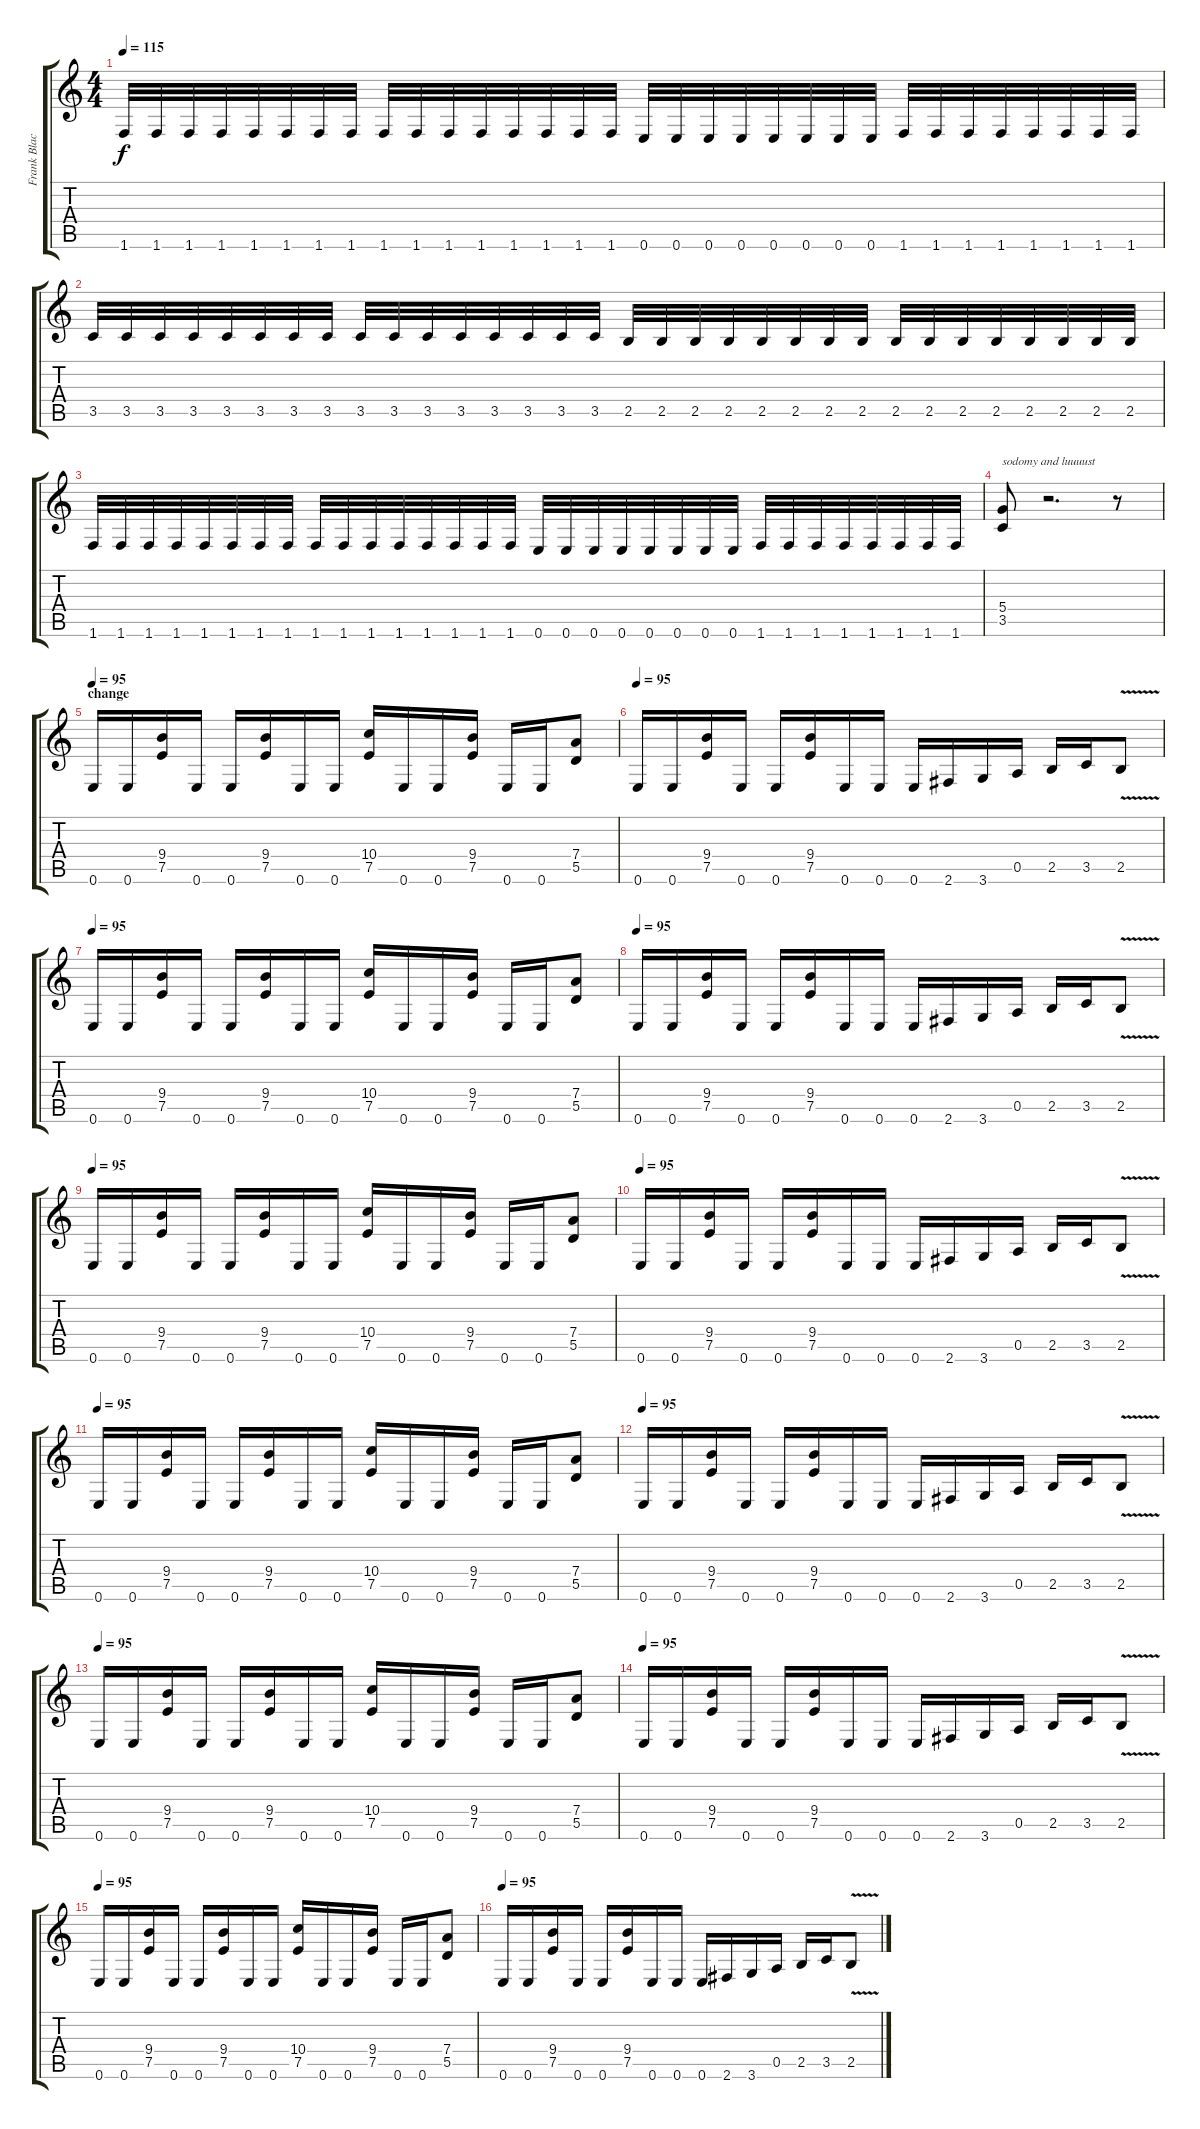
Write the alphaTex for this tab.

\track ("Frank Blackfire (Rhythm guitar)" "Frank Blac") {instrument distortionguitar}
\staff {score tabs}
\tuning (E4 B3 G3 D3 A2 E2) {hide}
\ts (4 4)
\tempo 115
\clef g2
\ks c
1.6.32{dy f} 1.6.32 1.6.32 1.6.32 1.6.32 1.6.32 1.6.32 1.6.32 1.6.32 1.6.32 1.6.32 1.6.32 1.6.32 1.6.32 1.6.32 1.6.32 0.6.32 0.6.32 0.6.32 0.6.32 0.6.32 0.6.32 0.6.32 0.6.32 1.6.32 1.6.32 1.6.32 1.6.32 1.6.32 1.6.32 1.6.32 1.6.32 |
3.5.32 3.5.32 3.5.32 3.5.32 3.5.32 3.5.32 3.5.32 3.5.32 3.5.32 3.5.32 3.5.32 3.5.32 3.5.32 3.5.32 3.5.32 3.5.32 2.5.32 2.5.32 2.5.32 2.5.32 2.5.32 2.5.32 2.5.32 2.5.32 2.5.32 2.5.32 2.5.32 2.5.32 2.5.32 2.5.32 2.5.32 2.5.32 |
1.6.32 1.6.32 1.6.32 1.6.32 1.6.32 1.6.32 1.6.32 1.6.32 1.6.32 1.6.32 1.6.32 1.6.32 1.6.32 1.6.32 1.6.32 1.6.32 0.6.32 0.6.32 0.6.32 0.6.32 0.6.32 0.6.32 0.6.32 0.6.32 1.6.32 1.6.32 1.6.32 1.6.32 1.6.32 1.6.32 1.6.32 1.6.32 |
(5.4 3.5).8{txt "sodomy and luuuust"} r.2{d} r.8 |
\section ("" "change")
\tempo 95
0.6.16 0.6.16 (9.4 7.5).16 0.6.16 0.6.16 (9.4 7.5).16 0.6.16 0.6.16 (10.4 7.5).16 0.6.16 0.6.16 (9.4 7.5).16 0.6.16 0.6.16 (7.4 5.5).8 |
\tempo 95
0.6.16 0.6.16 (9.4 7.5).16 0.6.16 0.6.16 (9.4 7.5).16 0.6.16 0.6.16 0.6.16 2.6.16 3.6.16 0.5.16 2.5.16 3.5.16 2.5{v}.8 |
\tempo 95
0.6.16 0.6.16 (9.4 7.5).16 0.6.16 0.6.16 (9.4 7.5).16 0.6.16 0.6.16 (10.4 7.5).16 0.6.16 0.6.16 (9.4 7.5).16 0.6.16 0.6.16 (7.4 5.5).8 |
\tempo 95
0.6.16 0.6.16 (9.4 7.5).16 0.6.16 0.6.16 (9.4 7.5).16 0.6.16 0.6.16 0.6.16 2.6.16 3.6.16 0.5.16 2.5.16 3.5.16 2.5{v}.8 |
\tempo 95
0.6.16 0.6.16 (9.4 7.5).16 0.6.16 0.6.16 (9.4 7.5).16 0.6.16 0.6.16 (10.4 7.5).16 0.6.16 0.6.16 (9.4 7.5).16 0.6.16 0.6.16 (7.4 5.5).8 |
\tempo 95
0.6.16 0.6.16 (9.4 7.5).16 0.6.16 0.6.16 (9.4 7.5).16 0.6.16 0.6.16 0.6.16 2.6.16 3.6.16 0.5.16 2.5.16 3.5.16 2.5{v}.8 |
\tempo 95
0.6.16 0.6.16 (9.4 7.5).16 0.6.16 0.6.16 (9.4 7.5).16 0.6.16 0.6.16 (10.4 7.5).16 0.6.16 0.6.16 (9.4 7.5).16 0.6.16 0.6.16 (7.4 5.5).8 |
\tempo 95
0.6.16 0.6.16 (9.4 7.5).16 0.6.16 0.6.16 (9.4 7.5).16 0.6.16 0.6.16 0.6.16 2.6.16 3.6.16 0.5.16 2.5.16 3.5.16 2.5{v}.8 |
\tempo 95
0.6.16 0.6.16 (9.4 7.5).16 0.6.16 0.6.16 (9.4 7.5).16 0.6.16 0.6.16 (10.4 7.5).16 0.6.16 0.6.16 (9.4 7.5).16 0.6.16 0.6.16 (7.4 5.5).8 |
\tempo 95
0.6.16 0.6.16 (9.4 7.5).16 0.6.16 0.6.16 (9.4 7.5).16 0.6.16 0.6.16 0.6.16 2.6.16 3.6.16 0.5.16 2.5.16 3.5.16 2.5{v}.8 |
\tempo 95
0.6.16 0.6.16 (9.4 7.5).16 0.6.16 0.6.16 (9.4 7.5).16 0.6.16 0.6.16 (10.4 7.5).16 0.6.16 0.6.16 (9.4 7.5).16 0.6.16 0.6.16 (7.4 5.5).8 |
\tempo 95
0.6.16 0.6.16 (9.4 7.5).16 0.6.16 0.6.16 (9.4 7.5).16 0.6.16 0.6.16 0.6.16 2.6.16 3.6.16 0.5.16 2.5.16 3.5.16 2.5{v}.8
